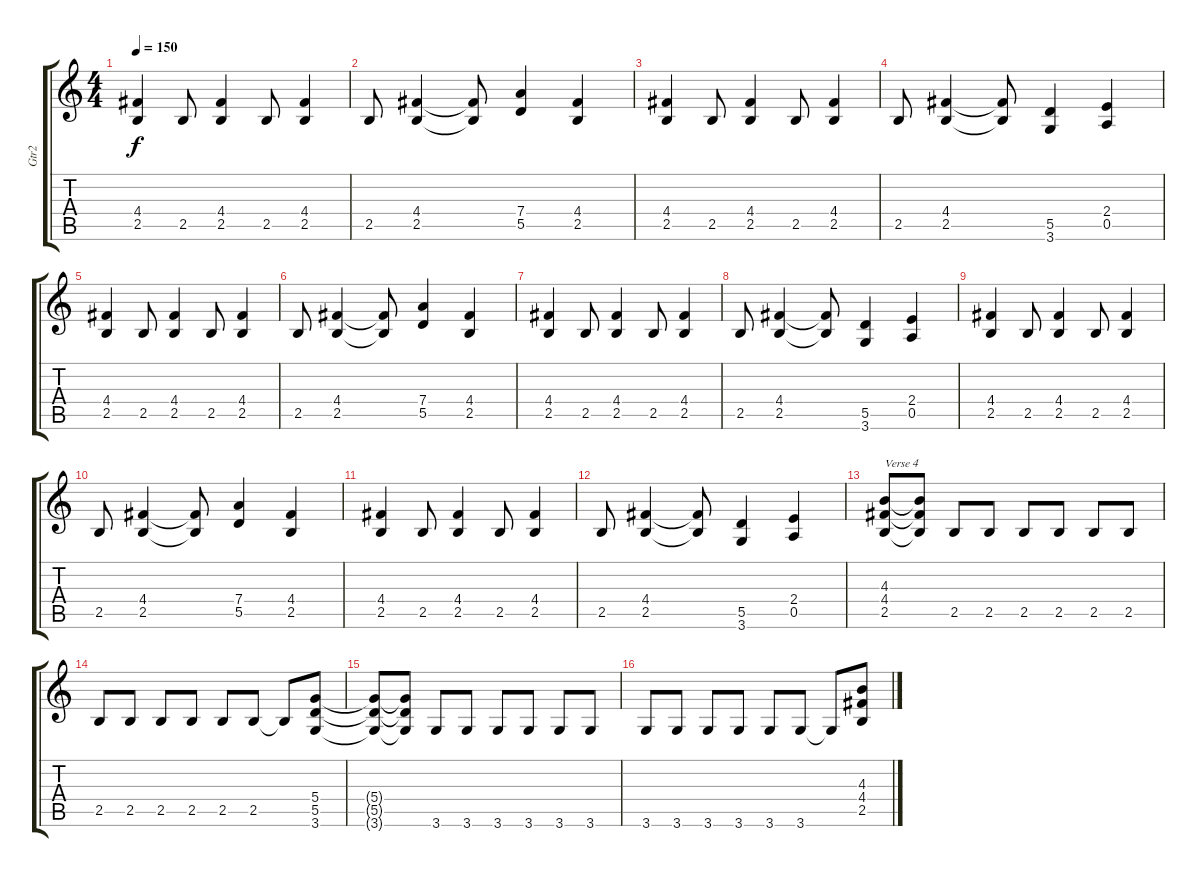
\track ("Gtr2" "Gtr2") {instrument overdrivenguitar}
\staff {score tabs}
\tuning (E4 B3 G3 D3 A2 E2) {hide}
\ts (4 4)
\tempo 150
\clef g2
\ks c
(4.4 2.5).4{dy f} 2.5.8 (4.4 2.5).4 2.5.8 (4.4 2.5).4 |
2.5.8 (4.4 2.5).4 (4.4{t} 2.5{t}).8 (7.4 5.5).4 (4.4 2.5).4 |
(4.4 2.5).4 2.5.8 (4.4 2.5).4 2.5.8 (4.4 2.5).4 |
2.5.8 (4.4 2.5).4 (4.4{t} 2.5{t}).8 (5.5 3.6).4 (2.4 0.5).4 |
(4.4 2.5).4 2.5.8 (4.4 2.5).4 2.5.8 (4.4 2.5).4 |
2.5.8 (4.4 2.5).4 (4.4{t} 2.5{t}).8 (7.4 5.5).4 (4.4 2.5).4 |
(4.4 2.5).4 2.5.8 (4.4 2.5).4 2.5.8 (4.4 2.5).4 |
2.5.8 (4.4 2.5).4 (4.4{t} 2.5{t}).8 (5.5 3.6).4 (2.4 0.5).4 |
(4.4 2.5).4 2.5.8 (4.4 2.5).4 2.5.8 (4.4 2.5).4 |
2.5.8 (4.4 2.5).4 (4.4{t} 2.5{t}).8 (7.4 5.5).4 (4.4 2.5).4 |
(4.4 2.5).4 2.5.8 (4.4 2.5).4 2.5.8 (4.4 2.5).4 |
2.5.8 (4.4 2.5).4 (4.4{t} 2.5{t}).8 (5.5 3.6).4 (2.4 0.5).4 |
(4.3 4.4 2.5).8{txt "Verse 4"} (4.3{t} 4.4{t} 2.5{t}).8 2.5.8 2.5.8 2.5.8 2.5.8 2.5.8 2.5.8 |
2.5.8 2.5.8 2.5.8 2.5.8 2.5.8 2.5.8 2.5{t}.8 (5.4 5.5 3.6).8 |
(5.4{t} 5.5{t} 3.6{t}).8 (5.4{t} 5.5{t} 3.6{t}).8 3.6.8 3.6.8 3.6.8 3.6.8 3.6.8 3.6.8 |
3.6.8 3.6.8 3.6.8 3.6.8 3.6.8 3.6.8 3.6{t}.8 (4.3 4.4 2.5).8
